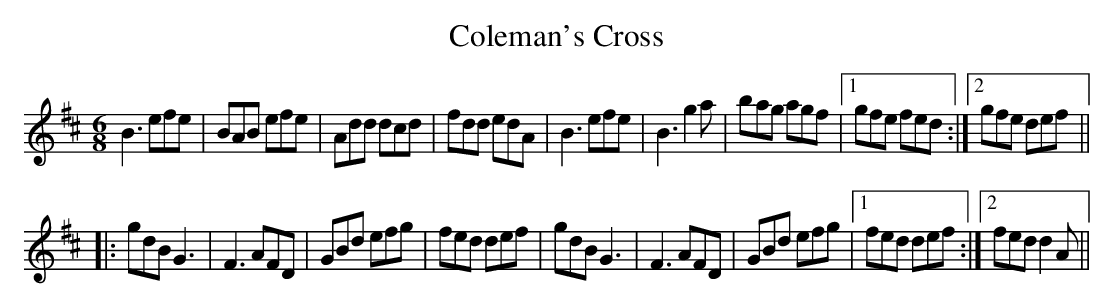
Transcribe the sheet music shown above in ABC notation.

X:1
T:Coleman's Cross
M:6/8
K:Edor
B3 efe|BAB efe|Add dcd|fdd edA|B3 efe|B3 g2a|bag agf|1 gfe fed:|2 gfe def||
|:gdB G3|F3 AFD|GBd efg|fed def|gdB G3|F3 AFD|GBd efg|1 fed def:|2 fed d2A||
